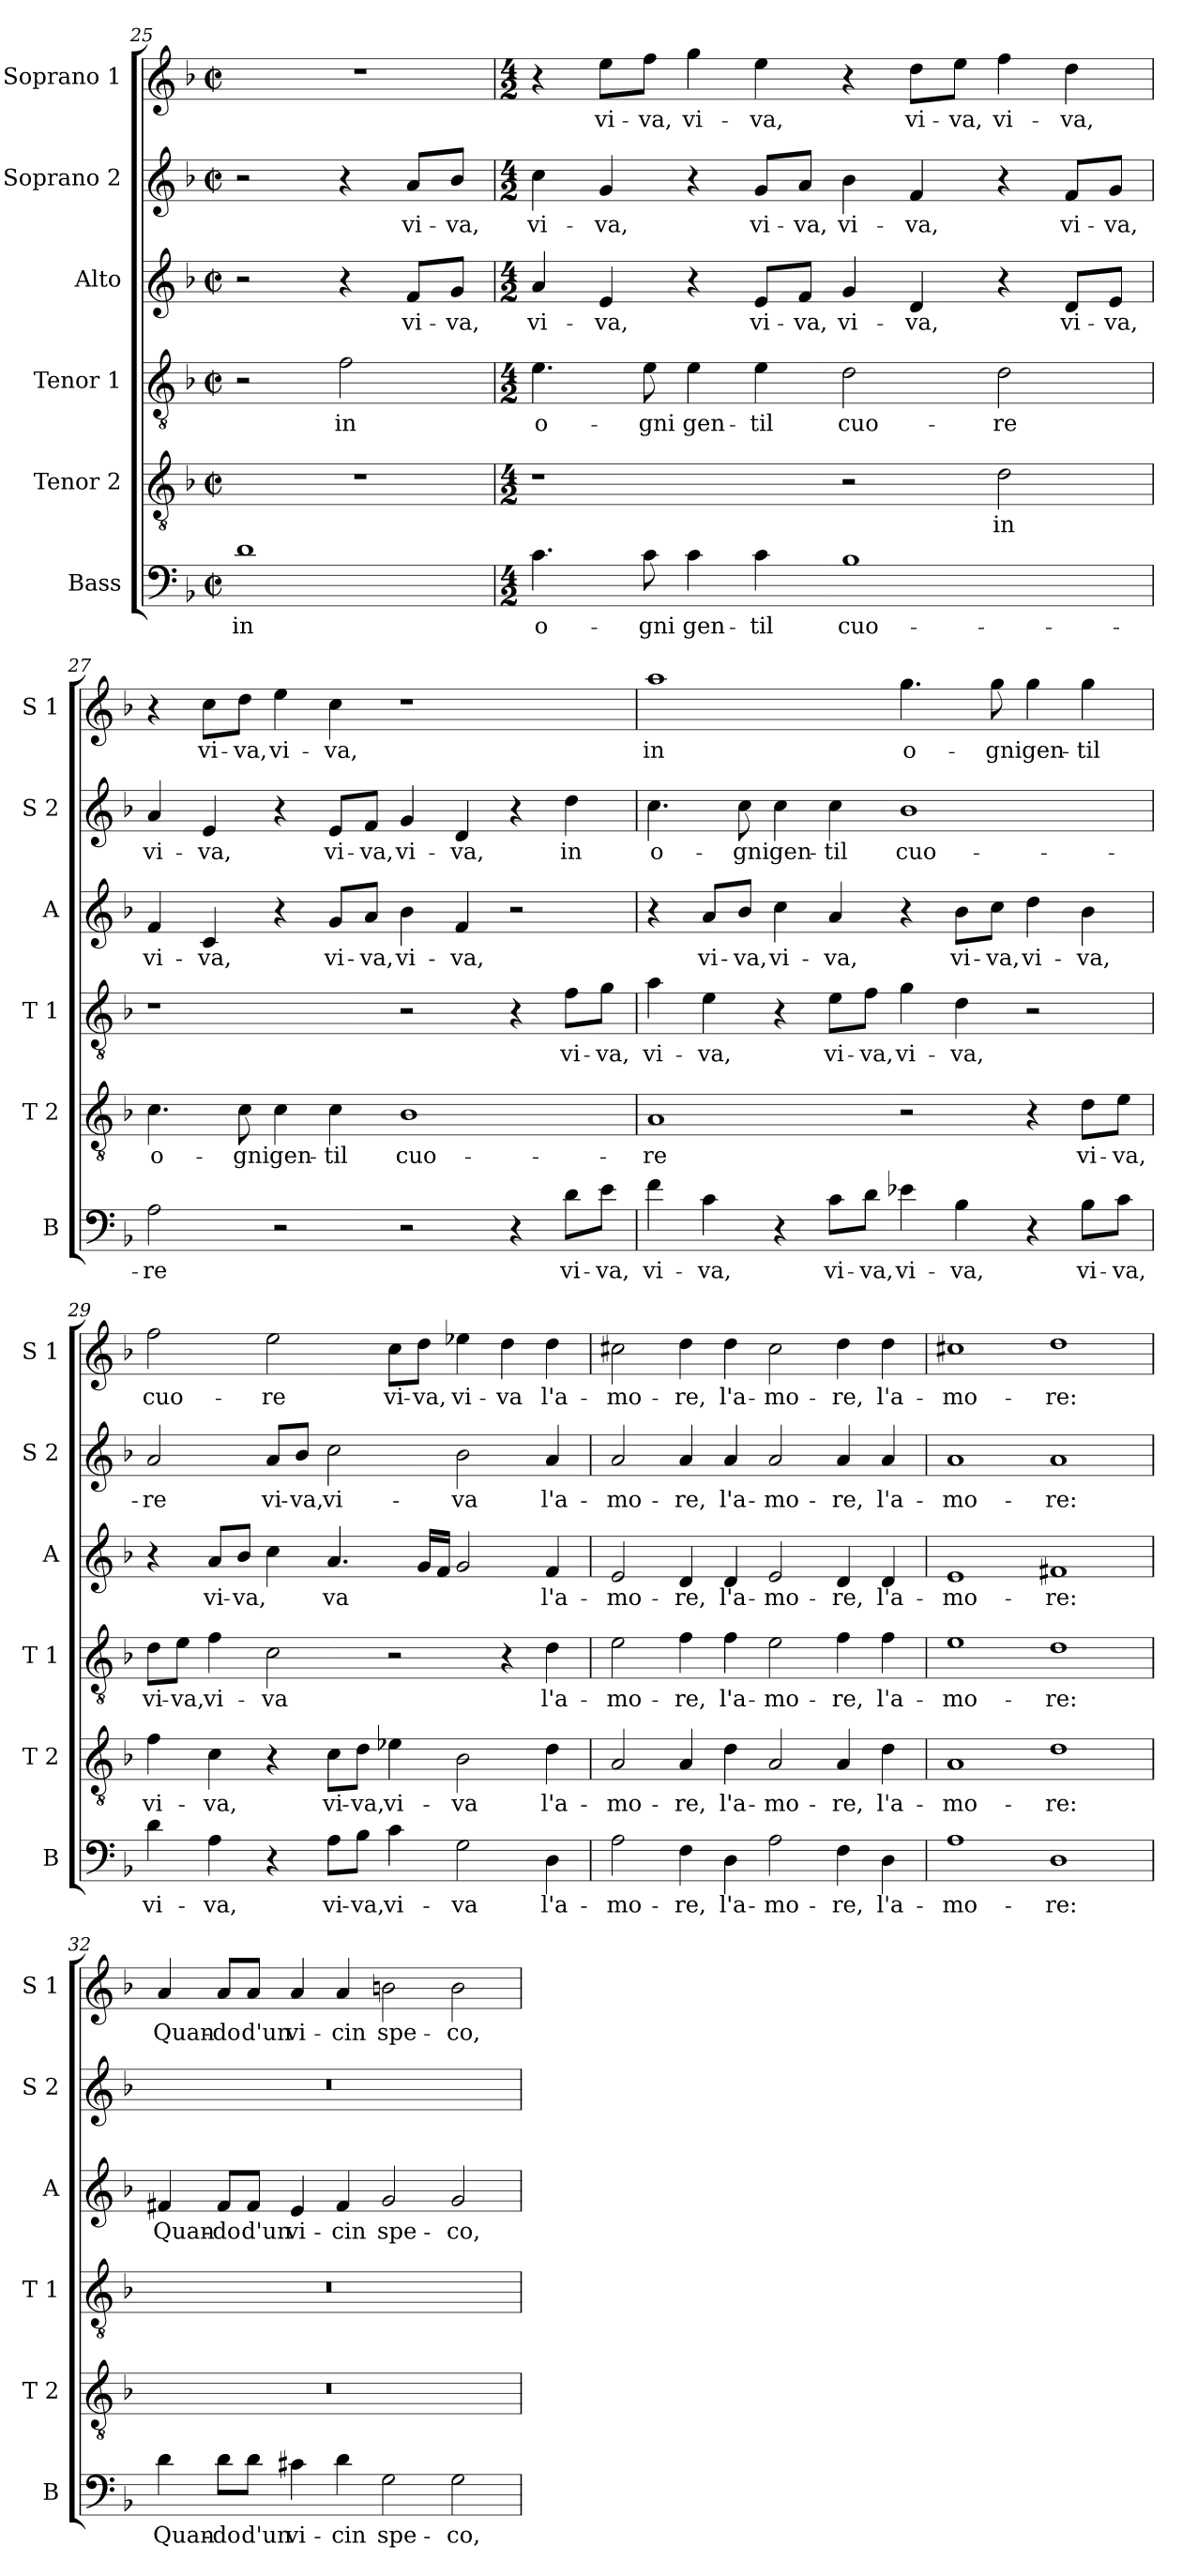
**kern	**text	**kern	**text	**kern	**text	**kern	**text	**kern	**text	**kern	**text
*part6	*part6	*part5	*part5	*part4	*part4	*part3	*part3	*part2	*part2	*part1	*part1
*staff6	*staff6	*staff5	*staff5	*staff4	*staff4	*staff3	*staff3	*staff2	*staff2	*staff1	*staff1
*I"Bass	*	*I"Tenor 2	*	*I"Tenor 1	*	*I"Alto	*	*I"Soprano 2	*	*I"Soprano 1	*
*I'B	*	*I'T 2	*	*I'T 1	*	*I'A	*	*I'S 2	*	*I'S 1	*
*clefF4	*	*clefGv2	*	*clefGv2	*	*clefG2	*	*clefG2	*	*clefG2	*
*k[b-]	*	*k[b-]	*	*k[b-]	*	*k[b-]	*	*k[b-]	*	*k[b-]	*
*F:	*	*F:	*	*F:	*	*F:	*	*F:	*	*F:	*
*M2/2	*	*M2/2	*	*M2/2	*	*M2/2	*	*M2/2	*	*M2/2	*
*met(c|)	*	*met(c|)	*	*met(c|)	*	*met(c|)	*	*met(c|)	*	*met(c|)	*
=25	=25	=25	=25	=25	=25	=25	=25	=25	=25	=25	=25
!	!LO:LY:b	!	!	!	!	!	!	!	!	!	!
1d	in	1r	.	2r	.	2r	.	2r	.	1r	.
!	!	!	!	!	!LO:LY:b	!	!	!	!	!	!
.	.	.	.	2f\	in	4r	.	4r	.	.	.
!	!	!	!	!	!	!	!LO:LY:b	!	!LO:LY:b	!	!
.	.	.	.	.	.	8f/L	vi-	8a/L	vi-	.	.
!	!	!	!	!	!	!	!LO:LY:b	!	!LO:LY:b	!	!
.	.	.	.	.	.	8g/J	-va,	8b-/J	-va,	.	.
!!LO:LB:g=z
=26	=26	=26	=26	=26	=26	=26	=26	=26	=26	=26	=26
*M4/2	*	*M4/2	*	*M4/2	*	*M4/2	*	*M4/2	*	*M4/2	*
!	!LO:LY:b	!	!	!	!LO:LY:b	!	!LO:LY:b	!	!LO:LY:b	!	!
4.c\	o-	1r	.	4.e\	o-	4a/	vi-	4cc\	vi-	4r	.
!	!	!	!	!	!	!	!LO:LY:b	!	!LO:LY:b	!	!LO:LY:b
.	.	.	.	.	.	4e/	-va,	4g/	-va,	8ee\L	vi-
!	!LO:LY:b	!	!	!	!LO:LY:b	!	!	!	!	!	!LO:LY:b
8c\	-gni	.	.	8e\	-gni	.	.	.	.	8ff\J	-va,
!	!LO:LY:b	!	!	!	!LO:LY:b	!	!	!	!	!	!LO:LY:b
4c\	gen-	.	.	4e\	gen-	4r	.	4r	.	4gg\	vi-
!	!LO:LY:b	!	!	!	!LO:LY:b	!	!LO:LY:b	!	!LO:LY:b	!	!LO:LY:b
4c\	-til	.	.	4e\	-til	8e/L	vi-	8g/L	vi-	4ee\	-va,
!	!	!	!	!	!	!	!LO:LY:b	!	!LO:LY:b	!	!
.	.	.	.	.	.	8f/J	-va,	8a/J	-va,	.	.
!	!LO:LY:b	!	!	!	!LO:LY:b	!	!LO:LY:b	!	!LO:LY:b	!	!
1B-	cuo-	2r	.	2d\	cuo-	4g/	vi-	4b-\	vi-	4r	.
!	!	!	!	!	!	!	!LO:LY:b	!	!LO:LY:b	!	!LO:LY:b
.	.	.	.	.	.	4d/	-va,	4f/	-va,	8dd\L	vi-
!	!	!	!	!	!	!	!	!	!	!	!LO:LY:b
.	.	.	.	.	.	.	.	.	.	8ee\J	-va,
!	!	!	!LO:LY:b	!	!LO:LY:b	!	!	!	!	!	!LO:LY:b
.	.	2d\	in	2d\	-re	4r	.	4r	.	4ff\	vi-
!	!	!	!	!	!	!	!LO:LY:b	!	!LO:LY:b	!	!LO:LY:b
.	.	.	.	.	.	8d/L	vi-	8f/L	vi-	4dd\	-va,
!	!	!	!	!	!	!	!LO:LY:b	!	!LO:LY:b	!	!
.	.	.	.	.	.	8e/J	-va,	8g/J	-va,	.	.
=27	=27	=27	=27	=27	=27	=27	=27	=27	=27	=27	=27
!	!LO:LY:b	!	!LO:LY:b	!	!	!	!LO:LY:b	!	!LO:LY:b	!	!
2A\	-re	4.c\	o-	1r	.	4f/	vi-	4a/	vi-	4r	.
!	!	!	!	!	!	!	!LO:LY:b	!	!LO:LY:b	!	!LO:LY:b
.	.	.	.	.	.	4c/	-va,	4e/	-va,	8cc\L	vi-
!	!	!	!LO:LY:b	!	!	!	!	!	!	!	!LO:LY:b
.	.	8c\	-gni	.	.	.	.	.	.	8dd\J	-va,
!	!	!	!LO:LY:b	!	!	!	!	!	!	!	!LO:LY:b
2r	.	4c\	gen-	.	.	4r	.	4r	.	4ee\	vi-
!	!	!	!LO:LY:b	!	!	!	!LO:LY:b	!	!LO:LY:b	!	!LO:LY:b
.	.	4c\	-til	.	.	8g/L	vi-	8e/L	vi-	4cc\	-va,
!	!	!	!	!	!	!	!LO:LY:b	!	!LO:LY:b	!	!
.	.	.	.	.	.	8a/J	-va,	8f/J	-va,	.	.
!	!	!	!LO:LY:b	!	!	!	!LO:LY:b	!	!LO:LY:b	!	!
2r	.	1B-	cuo-	2r	.	4b-\	vi-	4g/	vi-	1r	.
!	!	!	!	!	!	!	!LO:LY:b	!	!LO:LY:b	!	!
.	.	.	.	.	.	4f/	-va,	4d/	-va,	.	.
4r	.	.	.	4r	.	2r	.	4r	.	.	.
!	!LO:LY:b	!	!	!	!LO:LY:b	!	!	!	!LO:LY:b	!	!
8d\L	vi-	.	.	8f\L	vi-	.	.	4dd\	in	.	.
!	!LO:LY:b	!	!	!	!LO:LY:b	!	!	!	!	!	!
8e\J	-va,	.	.	8g\J	-va,	.	.	.	.	.	.
!!LO:PB:g=z
=28	=28	=28	=28	=28	=28	=28	=28	=28	=28	=28	=28
!	!LO:LY:b	!	!LO:LY:b	!	!LO:LY:b	!	!	!	!LO:LY:b	!	!LO:LY:b
4f\	vi-	1A	-re	4a\	vi-	4r	.	4.cc\	o-	1aa	in
!	!LO:LY:b	!	!	!	!LO:LY:b	!	!LO:LY:b	!	!	!	!
4c\	-va,	.	.	4e\	-va,	8a/L	vi-	.	.	.	.
!	!	!	!	!	!	!	!LO:LY:b	!	!LO:LY:b	!	!
.	.	.	.	.	.	8b-/J	-va,	8cc\	-gni	.	.
!	!	!	!	!	!	!	!LO:LY:b	!	!LO:LY:b	!	!
4r	.	.	.	4r	.	4cc\	vi-	4cc\	gen-	.	.
!	!LO:LY:b	!	!	!	!LO:LY:b	!	!LO:LY:b	!	!LO:LY:b	!	!
8c\L	vi-	.	.	8e\L	vi-	4a/	-va,	4cc\	-til	.	.
!	!LO:LY:b	!	!	!	!LO:LY:b	!	!	!	!	!	!
8d\J	-va,	.	.	8f\J	-va,	.	.	.	.	.	.
!	!LO:LY:b	!	!	!	!LO:LY:b	!	!	!	!LO:LY:b	!	!LO:LY:b
4e-X\	vi-	2r	.	4g\	vi-	4r	.	1b-	cuo-	4.gg\	o-
!	!LO:LY:b	!	!	!	!LO:LY:b	!	!LO:LY:b	!	!	!	!
4B-\	-va,	.	.	4d\	-va,	8b-\L	vi-	.	.	.	.
!	!	!	!	!	!	!	!LO:LY:b	!	!	!	!LO:LY:b
.	.	.	.	.	.	8cc\J	-va,	.	.	8gg\	-gni
!	!	!	!	!	!	!	!LO:LY:b	!	!	!	!LO:LY:b
4r	.	4r	.	2r	.	4dd\	vi-	.	.	4gg\	gen-
!	!LO:LY:b	!	!LO:LY:b	!	!	!	!LO:LY:b	!	!	!	!LO:LY:b
8B-\L	vi-	8d\L	vi-	.	.	4b-\	-va,	.	.	4gg\	-til
!	!LO:LY:b	!	!LO:LY:b	!	!	!	!	!	!	!	!
8c\J	-va,	8e\J	-va,	.	.	.	.	.	.	.	.
=29	=29	=29	=29	=29	=29	=29	=29	=29	=29	=29	=29
!	!LO:LY:b	!	!LO:LY:b	!	!LO:LY:b	!	!	!	!LO:LY:b	!	!LO:LY:b
4d\	vi-	4f\	vi-	8d\L	vi-	4r	.	2a/	-re	2ff\	cuo-
!	!	!	!	!	!LO:LY:b	!	!	!	!	!	!
.	.	.	.	8e\J	-va,	.	.	.	.	.	.
!	!LO:LY:b	!	!LO:LY:b	!	!LO:LY:b	!	!LO:LY:b	!	!	!	!
4A\	-va,	4c\	-va,	4f\	vi-	8a/L	vi-	.	.	.	.
!	!	!	!	!	!	!	!LO:LY:b	!	!	!	!
.	.	.	.	.	.	8b-/J	-va,	.	.	.	.
!	!	!	!	!	!LO:LY:b	!	!	!	!LO:LY:b	!	!LO:LY:b
4r	.	4r	.	2c\	-va	4cc\	.	8a/L	vi-	2ee\	-re
!	!	!	!	!	!	!	!	!	!LO:LY:b	!	!
.	.	.	.	.	.	.	.	8b-/J	-va,	.	.
!	!LO:LY:b	!	!LO:LY:b	!	!	!	!LO:LY:b	!	!LO:LY:b	!	!
8A\L	vi-	8c\L	vi-	.	.	4.a/	va	2cc\	vi-	.	.
!	!LO:LY:b	!	!LO:LY:b	!	!	!	!	!	!	!	!
8B-\J	-va,	8d\J	-va,	.	.	.	.	.	.	.	.
!	!LO:LY:b	!	!LO:LY:b	!	!	!	!	!	!	!	!LO:LY:b
4c\	vi-	4e-X\	vi-	2r	.	.	.	.	.	8cc\L	vi-
!	!	!	!	!	!	!	!	!	!	!	!LO:LY:b
.	.	.	.	.	.	16g/LL	.	.	.	8dd\J	-va,
.	.	.	.	.	.	16f/JJ	.	.	.	.	.
!	!LO:LY:b	!	!LO:LY:b	!	!	!	!	!	!LO:LY:b	!	!LO:LY:b
2G\	-va	2B-\	-va	.	.	2g/	.	2b-\	-va	4ee-X\	vi-
!	!	!	!	!	!	!	!	!	!	!	!LO:LY:b
.	.	.	.	4r	.	.	.	.	.	4dd\	-va
!	!LO:LY:b	!	!LO:LY:b	!	!LO:LY:b	!	!LO:LY:b	!	!LO:LY:b	!	!LO:LY:b
4D\	l'a-	4d\	l'a-	4d\	l'a-	4f/	l'a-	4a/	l'a-	4dd\	l'a-
!!LO:LB:g=z
=30	=30	=30	=30	=30	=30	=30	=30	=30	=30	=30	=30
!	!LO:LY:b	!	!LO:LY:b	!	!LO:LY:b	!	!LO:LY:b	!	!LO:LY:b	!	!LO:LY:b
2A\	-mo-	2A/	-mo-	2e\	-mo-	2e/	-mo-	2a/	-mo-	2cc#X\	-mo-
!	!LO:LY:b	!	!LO:LY:b	!	!LO:LY:b	!	!LO:LY:b	!	!LO:LY:b	!	!LO:LY:b
4F\	-re,	4A/	-re,	4f\	-re,	4d/	-re,	4a/	-re,	4dd\	-re,
!	!LO:LY:b	!	!LO:LY:b	!	!LO:LY:b	!	!LO:LY:b	!	!LO:LY:b	!	!LO:LY:b
4D\	l'a-	4d\	l'a-	4f\	l'a-	4d/	l'a-	4a/	l'a-	4dd\	l'a-
!	!LO:LY:b	!	!LO:LY:b	!	!LO:LY:b	!	!LO:LY:b	!	!LO:LY:b	!	!LO:LY:b
2A\	-mo-	2A/	-mo-	2e\	-mo-	2e/	-mo-	2a/	-mo-	2cc#\	-mo-
!	!LO:LY:b	!	!LO:LY:b	!	!LO:LY:b	!	!LO:LY:b	!	!LO:LY:b	!	!LO:LY:b
4F\	-re,	4A/	-re,	4f\	-re,	4d/	-re,	4a/	-re,	4dd\	-re,
!	!LO:LY:b	!	!LO:LY:b	!	!LO:LY:b	!	!LO:LY:b	!	!LO:LY:b	!	!LO:LY:b
4D\	l'a-	4d\	l'a-	4f\	l'a-	4d/	l'a-	4a/	l'a-	4dd\	l'a-
=31	=31	=31	=31	=31	=31	=31	=31	=31	=31	=31	=31
!	!LO:LY:b	!	!LO:LY:b	!	!LO:LY:b	!	!LO:LY:b	!	!LO:LY:b	!	!LO:LY:b
1A	-mo-	1A	-mo-	1e	-mo-	1e	-mo-	1a	-mo-	1cc#X	-mo-
!	!LO:LY:b	!	!LO:LY:b	!	!LO:LY:b	!	!LO:LY:b	!	!LO:LY:b	!	!LO:LY:b
1D	-re:	1d	-re:	1d	-re:	1f#X	-re:	1a	-re:	1dd	-re:
=32	=32	=32	=32	=32	=32	=32	=32	=32	=32	=32	=32
!	!LO:LY:b	!	!	!	!	!	!LO:LY:b	!	!	!	!LO:LY:b
4d\	Quan-	0r	.	0r	.	4f#X/	Quan-	0r	.	4a/	Quan-
!	!LO:LY:b	!	!	!	!	!	!LO:LY:b	!	!	!	!LO:LY:b
8d\L	-do	.	.	.	.	8f#/L	-do	.	.	8a/L	-do
!	!LO:LY:b	!	!	!	!	!	!LO:LY:b	!	!	!	!LO:LY:b
8d\J	d'un	.	.	.	.	8f#/J	d'un	.	.	8a/J	d'un
!	!LO:LY:b	!	!	!	!	!	!LO:LY:b	!	!	!	!LO:LY:b
4c#X\	vi-	.	.	.	.	4e/	vi-	.	.	4a/	vi-
!	!LO:LY:b	!	!	!	!	!	!LO:LY:b	!	!	!	!LO:LY:b
4d\	-cin	.	.	.	.	4f#/	-cin	.	.	4a/	-cin
!	!LO:LY:b	!	!	!	!	!	!LO:LY:b	!	!	!	!LO:LY:b
2G\	spe-	.	.	.	.	2g/	spe-	.	.	2bn\	spe-
!	!LO:LY:b	!	!	!	!	!	!LO:LY:b	!	!	!	!LO:LY:b
2G\	-co,	.	.	.	.	2g/	-co,	.	.	2b\	-co,
=	=	=	=	=	=	=	=	=	=	=	=
*-	*-	*-	*-	*-	*-	*-	*-	*-	*-	*-	*-
